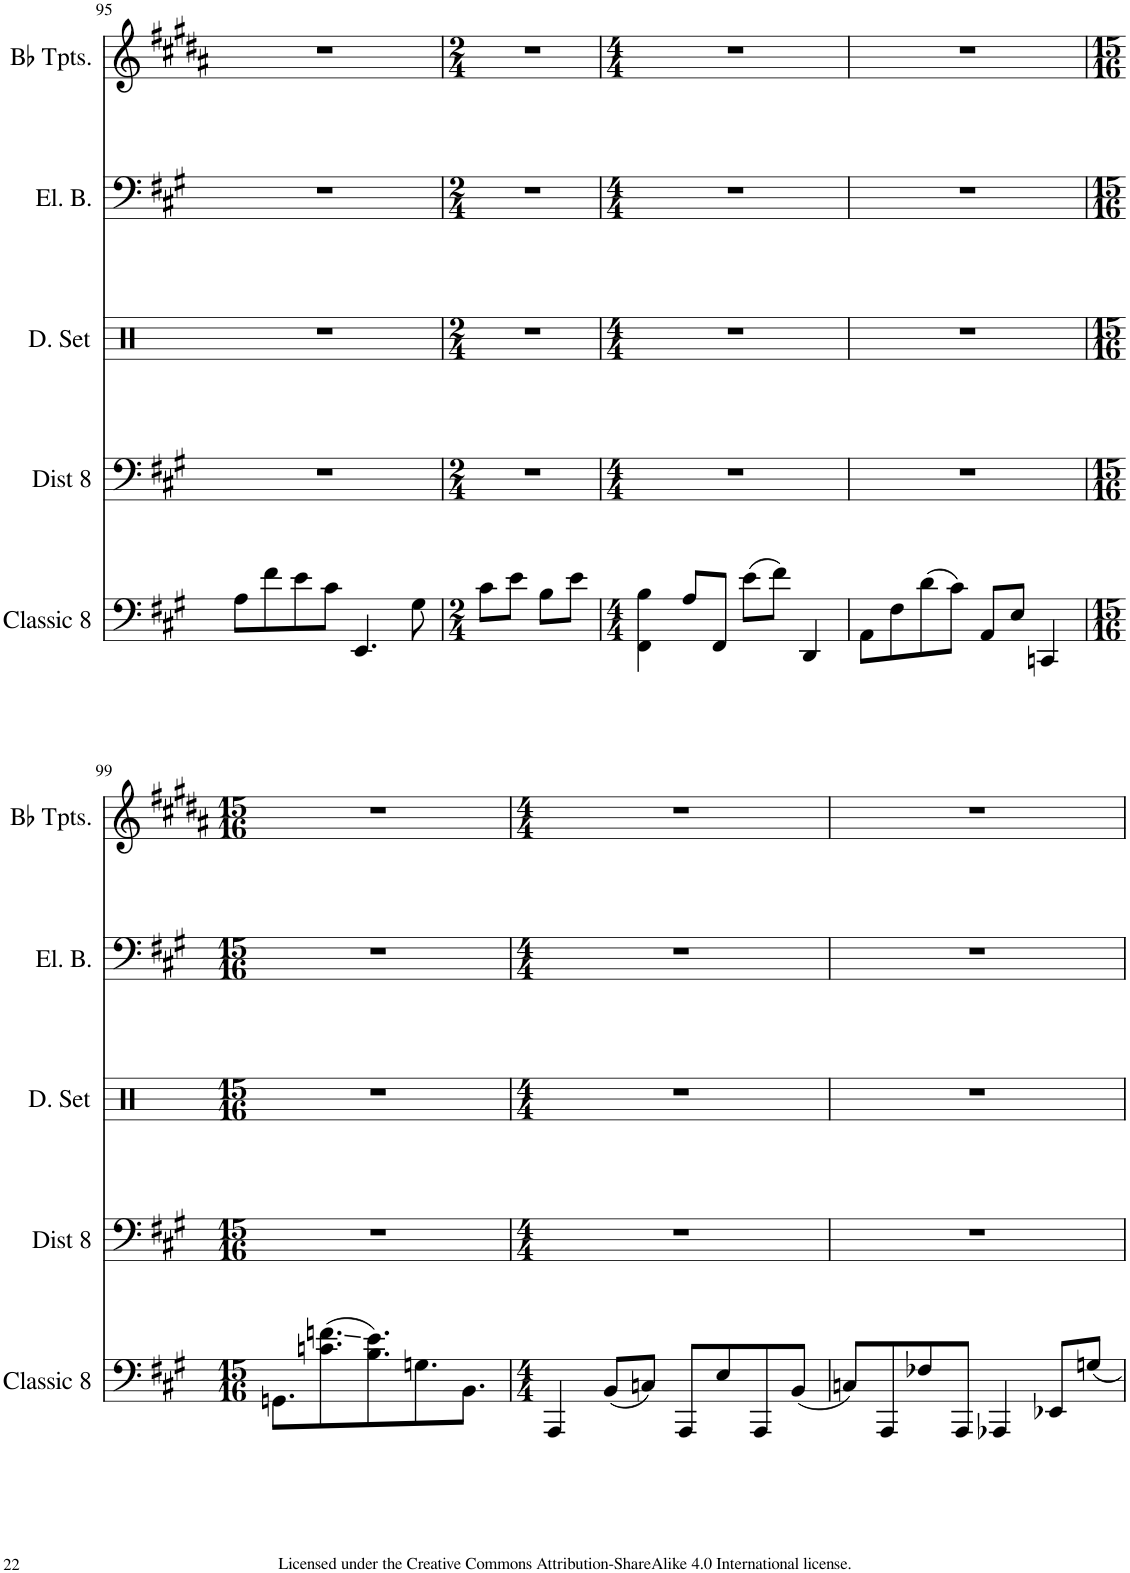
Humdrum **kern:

**kern	**kern	**kern	**kern	**kern
*part5	*part4	*part3	*part2	*part1
*staff5	*staff4	*staff3	*staff2	*staff1
*I"8-string Classical Guitar	*I"8-string Distorted Guitar	*I"Drumset	*I"5-str. Electric Bass	*I"Two Bb Trumpets
*I'Classic 8	*I'Dist 8	*I'D. Set	*I'El. B.	*I'Bb Tpts.
!!LO:PB:g=z
*clefF4	*clefF4	*clefX	*clefF4	*clefG2
*	*	*	*Trd7c12	*Trd1c2
*k[f#c#g#]	*k[f#c#g#]	*k[]	*k[f#c#g#]	*k[f#c#g#d#a#]
*M4/4	*M4/4	*M4/4	*M4/4	*M4/4
=95	=95	=95	=95	=95
8A\L	1r	1r	1r	1r
8f#\	.	.	.	.
8e\	.	.	.	.
8c#\J	.	.	.	.
4.EE/	.	.	.	.
8G#\	.	.	.	.
=96	=96	=96	=96	=96
*M2/4	*M2/4	*M2/4	*M2/4	*M2/4
8c#\L	2r	2r	2r	2r
8e\J	.	.	.	.
8B\L	.	.	.	.
8e\J	.	.	.	.
=97	=97	=97	=97	=97
*M4/4	*M4/4	*M4/4	*M4/4	*M4/4
4FF#\ 4B\	1r	1r	1r	1r
8A/L	.	.	.	.
8FF#/J	.	.	.	.
(8e\L	.	.	.	.
8f#\J)	.	.	.	.
4DD/	.	.	.	.
=98	=98	=98	=98	=98
8AA\L	1r	1r	1r	1r
8F#\	.	.	.	.
(8d\	.	.	.	.
8c#\J)	.	.	.	.
8AA/L	.	.	.	.
8E/J	.	.	.	.
4CCn/	.	.	.	.
!!LO:LB:g=z
=99	=99	=99	=99	=99
*M15/16	*M15/16	*M15/16	*M15/16	*M15/16
8.GGn\L	2...r	2...r	2...r	2...r
(8.cn\ 8.fn\	.	.	.	.
8.B\ 8.e\)	.	.	.	.
8.Gn\	.	.	.	.
8.BB\J	.	.	.	.
=100	=100	=100	=100	=100
*M4/4	*M4/4	*M4/4	*M4/4	*M4/4
4AAA/	1r	1r	1r	1r
(8BB/L	.	.	.	.
8Cn/J)	.	.	.	.
8AAA/L	.	.	.	.
8E/	.	.	.	.
8AAA/	.	.	.	.
(8BB/J	.	.	.	.
=101	=101	=101	=101	=101
8Cn/L)	1r	1r	1r	1r
8AAA/	.	.	.	.
8F-X/	.	.	.	.
8AAA/J	.	.	.	.
4AAA-X/	.	.	.	.
8EE-X/L	.	.	.	.
8Gn/J	.	.	.	.
=	=	=	=	=
*-	*-	*-	*-	*-
